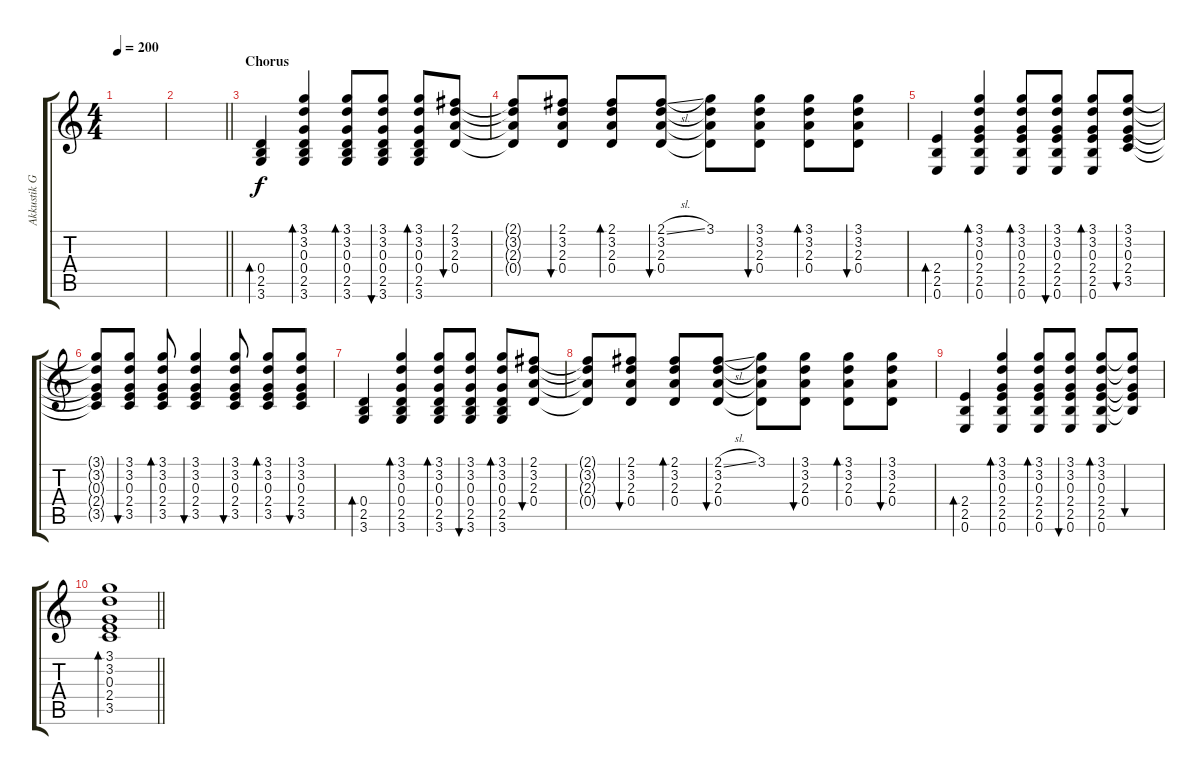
\track ("Akkustik Gitarre" "Akkustik G") {instrument acousticguitarsteel}
\staff {score tabs}
\tuning (E4 B3 G3 D3 A2 E2) {hide}
\ts (4 4)
\tempo 200
\clef g2
\ks c
|
\barLineRight lightlight
|
\section ("" "Chorus")
(0.4 2.5 3.6).4{bd 120} (3.1 3.2 0.3 0.4 2.5 3.6).4{bd 120} (3.1 3.2 0.3 0.4 2.5 3.6).8{bd 120} (3.1 3.2 0.3 0.4 2.5 3.6).8{bu 120} (3.1 3.2 0.3 0.4 2.5 3.6).8{bd 120} (2.1 3.2 2.3 0.4).8{bu 120} |
(2.1{t} 3.2{t} 2.3{t} 0.4{t}).8 (2.1 3.2 2.3 0.4).8{bu 120} (2.1 3.2 2.3 0.4).8{bd 120} (2.1{sl} 3.2 2.3 0.4).8{bu 120} (3.1 3.2{t} 2.3{t} 0.4{t}).8 (3.1 3.2 2.3 0.4).8{bu 120} (3.1 3.2 2.3 0.4).8{bd 120} (3.1 3.2 2.3 0.4).8{bu 120} |
(2.4 2.5 0.6).4{bd 120} (3.1 3.2 0.3 2.4 2.5 0.6).4{bd 120} (3.1 3.2 0.3 2.4 2.5 0.6).8{bd 120} (3.1 3.2 0.3 2.4 2.5 0.6).8{bu 120} (3.1 3.2 0.3 2.4 2.5 0.6).8{bd 120} (3.1 3.2 0.3 2.4 3.5).8{bu 120} |
(3.1{t} 3.2{t} 0.3{t} 2.4{t} 3.5{t}).8 (3.1 3.2 0.3 2.4 3.5).8{bu 120} (3.1 3.2 0.3 2.4 3.5).8{bd 120} (3.1 3.2 0.3 2.4 3.5).4{bu 120} (3.1 3.2 0.3 2.4 3.5).8{bu 120} (3.1 3.2 0.3 2.4 3.5).8{bd 120} (3.1 3.2 0.3 2.4 3.5).8{bu 120} |
(0.4 2.5 3.6).4{bd 120} (3.1 3.2 0.3 0.4 2.5 3.6).4{bd 120} (3.1 3.2 0.3 0.4 2.5 3.6).8{bd 120} (3.1 3.2 0.3 0.4 2.5 3.6).8{bu 120} (3.1 3.2 0.3 0.4 2.5 3.6).8{bd 120} (2.1 3.2 2.3 0.4).8{bu 120} |
(2.1{t} 3.2{t} 2.3{t} 0.4{t}).8 (2.1 3.2 2.3 0.4).8{bu 120} (2.1 3.2 2.3 0.4).8{bd 120} (2.1{sl} 3.2 2.3 0.4).8{bu 120} (3.1 3.2{t} 2.3{t} 0.4{t}).8 (3.1 3.2 2.3 0.4).8{bu 120} (3.1 3.2 2.3 0.4).8{bd 120} (3.1 3.2 2.3 0.4).8{bu 120} |
(2.4 2.5 0.6).4{bd 120} (3.1 3.2 0.3 2.4 2.5 0.6).4{bd 120} (3.1 3.2 0.3 2.4 2.5 0.6).8{bd 120} (3.1 3.2 0.3 2.4 2.5 0.6).8{bu 120} (3.1 3.2 0.3 2.4 2.5 0.6).8{bd 120} (3.1{t} 3.2{t} 0.3{t} 2.4{t} 2.5{t}).8{bu 120} |
\barLineRight lightlight
(3.1 3.2 0.3 2.4 3.5).1{bd 120}
